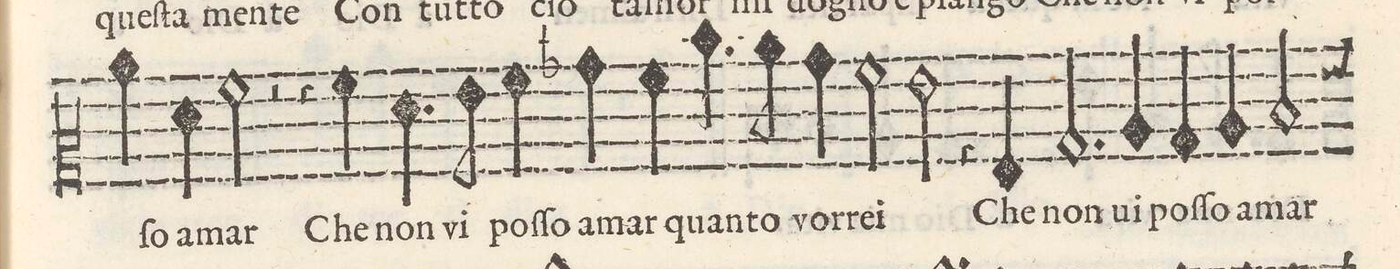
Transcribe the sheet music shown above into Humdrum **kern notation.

**kern	**text
*I"ALTO	*
*clefC2	*
*k[]	*
*M2/1	*
4cc\	.
4f\	ſo a-
=21-	=21-
2a\	-mar
2r	.
4rg	.
4a\	Che
4.f\	non
8gny\	vi
=22-	=22-
4a\	poſ-
4b-X\	ſo a-
4a\	-mar
4.dd\	quan-
8cc\	-to
4b-\	vor-
2a\	-re-
=23-	=23-
2g\	-i
4rg	.
4G/	Che
2.B/	non
4c/	ui
=24-	=24-
4B/	poſ-
4c/	ſo a-
2d/	-mar
4rg	.
*-	*-
